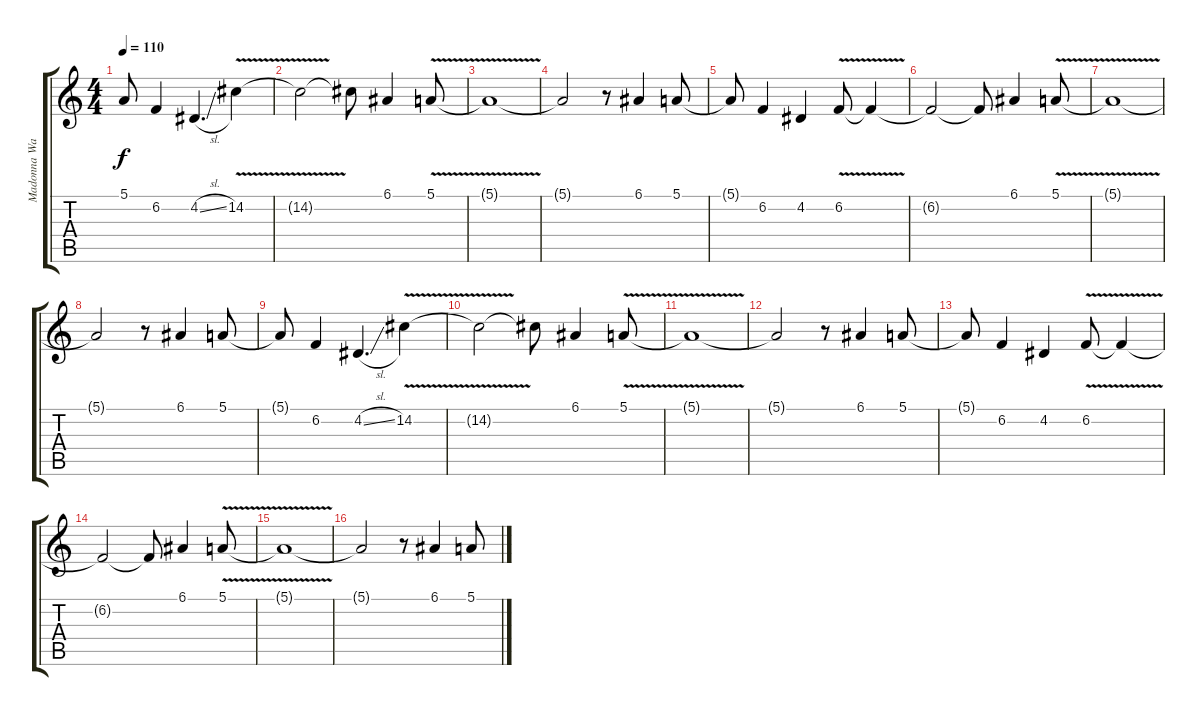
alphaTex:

\track ("Madonna Wayne Gacy" "Madonna Wa") {instrument pad3polysynth}
\staff {score tabs}
\tuning (E4 B3 G3 D3 A2 D2) {hide}
\ts (4 4)
\tempo 110
\clef g2
\ks c
5.1{t}.8{dy f} 6.2.4 4.2{sl}.4{d} 14.2{v}.4 |
14.2{t}.2 14.2{t}.8 6.1.4 5.1{v}.8 |
5.1{t}.1 |
5.1{t}.2 r.8 6.1.4 5.1.8 |
5.1{t}.8 6.2.4 4.2.4 6.2{v}.8 6.2{t}.4 |
6.2{t}.2 6.2{t}.8 6.1.4 5.1{v}.8 |
5.1{t}.1 |
5.1{t}.2 r.8 6.1.4 5.1.8 |
5.1{t}.8 6.2.4 4.2{sl}.4{d} 14.2{v}.4 |
14.2{t}.2 14.2{t}.8 6.1.4 5.1{v}.8 |
5.1{t}.1 |
5.1{t}.2 r.8 6.1.4 5.1.8 |
5.1{t}.8 6.2.4 4.2.4 6.2{v}.8 6.2{t}.4 |
6.2{t}.2 6.2{t}.8 6.1.4 5.1{v}.8 |
5.1{t}.1 |
5.1{t}.2 r.8 6.1.4 5.1.8
